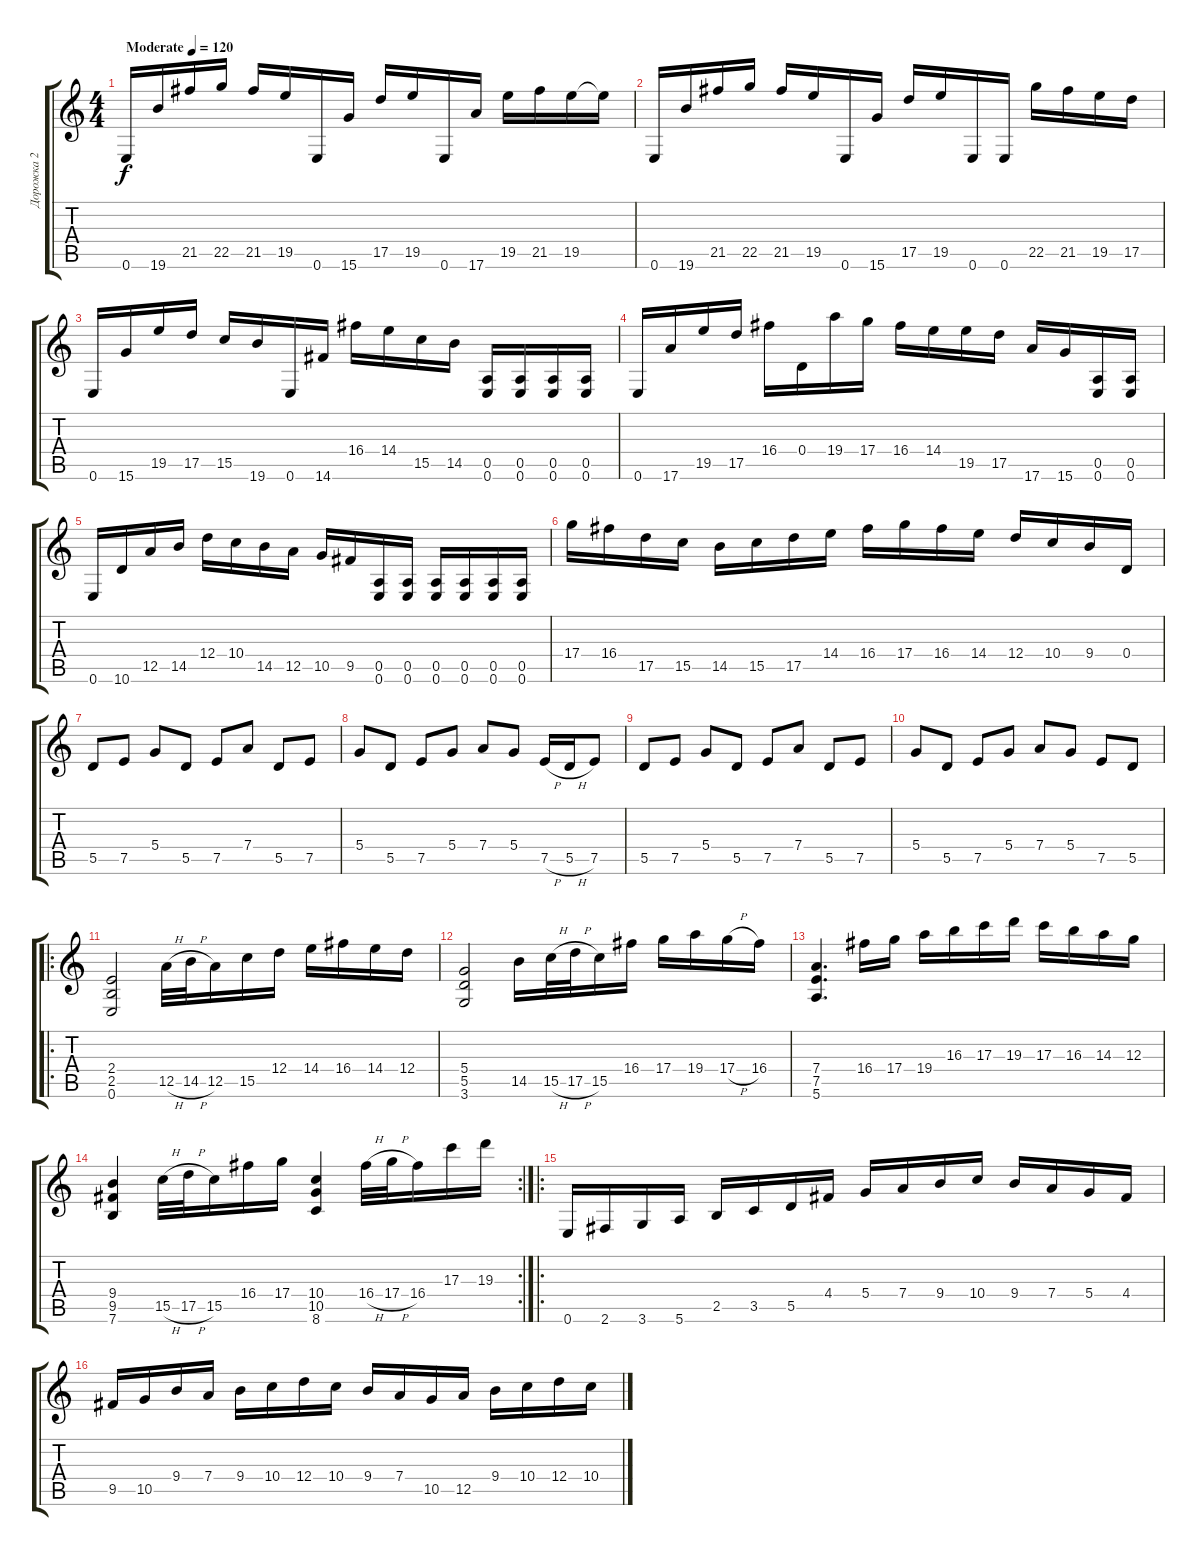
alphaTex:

\track ("Дорожка 2" "Дорожка 2") {instrument distortionguitar}
\staff {score tabs}
\tuning (E4 B3 G3 D3 A2 E2) {hide}
\ts (4 4)
\tempo (120 "Moderate")
\clef g2
\ks c
0.6.16{dy f instrument distortionguitar} 19.6.16 21.5.16 22.5.16 21.5.16 19.5.16 0.6.16 15.6.16 17.5.16 19.5.16 0.6.16 17.6.16 19.5.16 21.5.16 19.5.16 19.5{t}.16 |
0.6.16 19.6.16 21.5.16 22.5.16 21.5.16 19.5.16 0.6.16 15.6.16 17.5.16 19.5.16 0.6.16 0.6.16 22.5.16 21.5.16 19.5.16 17.5.16 |
0.6.16 15.6.16 19.5.16 17.5.16 15.5.16 19.6.16 0.6.16 14.6.16 16.4.16 14.4.16 15.5.16 14.5.16 (0.5 0.6).16 (0.5 0.6).16 (0.5 0.6).16 (0.5 0.6).16 |
0.6.16 17.6.16 19.5.16 17.5.16 16.4.16 0.4.16 19.4.16 17.4.16 16.4.16 14.4.16 19.5.16 17.5.16 17.6.16 15.6.16 (0.5 0.6).16 (0.5 0.6).16 |
0.6.16 10.6.16 12.5.16 14.5.16 12.4.16 10.4.16 14.5.16 12.5.16 10.5.16 9.5.16 (0.5 0.6).16 (0.5 0.6).16 (0.5 0.6).16 (0.5 0.6).16 (0.5 0.6).16 (0.5 0.6).16 |
17.4.16 16.4.16 17.5.16 15.5.16 14.5.16 15.5.16 17.5.16 14.4.16 16.4.16 17.4.16 16.4.16 14.4.16 12.4.16 10.4.16 9.4.16 0.4.16 |
5.5.8 7.5.8 5.4.8 5.5.8 7.5.8 7.4.8 5.5.8 7.5.8 |
5.4.8 5.5.8 7.5.8 5.4.8 7.4.8 5.4.8 7.5{h}.16 5.5{h}.16 7.5.8 |
5.5.8 7.5.8 5.4.8 5.5.8 7.5.8 7.4.8 5.5.8 7.5.8 |
5.4.8 5.5.8 7.5.8 5.4.8 7.4.8 5.4.8 7.5.8 5.5.8 |
\ro
(2.4 2.5 0.6).2 12.5{h}.32 14.5{h}.32 12.5.16 15.5.16 12.4.16 14.4.16 16.4.16 14.4.16 12.4.16 |
(5.4 5.5 3.6).2 14.5.16 15.5{h}.32 17.5{h}.32 15.5.16 16.4.16 17.4.16 19.4.16 17.4{h}.16 16.4.16 |
(7.4 7.5 5.6).4{d} 16.4.16 17.4.16 19.4.16 16.3.16 17.3.16 19.3.16 17.3.16 16.3.16 14.3.16 12.3.16 |
\rc 2
(9.4 9.5 7.6).4 15.5{h}.32 17.5{h}.32 15.5.16 16.4.16 17.4.16 (10.4 10.5 8.6).4 16.4{h}.32 17.4{h}.32 16.4.16 17.3.16 19.3.16 |
\ro
0.6.16 2.6.16 3.6.16 5.6.16 2.5.16 3.5.16 5.5.16 4.4.16 5.4.16 7.4.16 9.4.16 10.4.16 9.4.16 7.4.16 5.4.16 4.4.16 |
9.5.16 10.5.16 9.4.16 7.4.16 9.4.16 10.4.16 12.4.16 10.4.16 9.4.16 7.4.16 10.5.16 12.5.16 9.4.16 10.4.16 12.4.16 10.4.16
